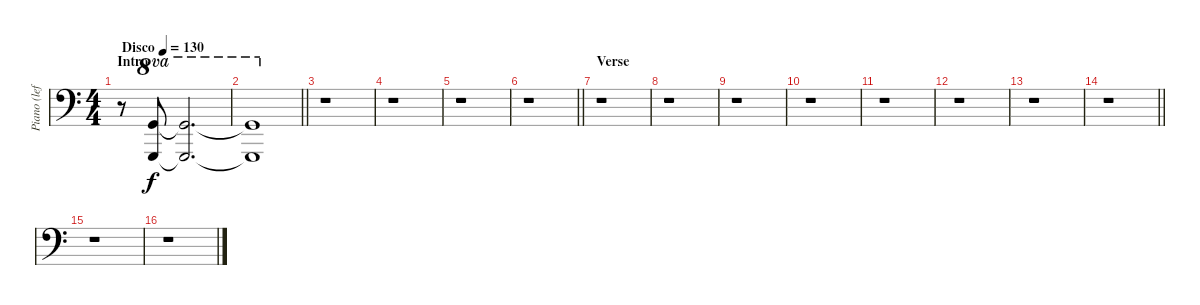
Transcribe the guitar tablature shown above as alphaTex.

\track ("Piano (left hand)" "Piano (lef") {instrument acousticgrandpiano}
\staff {score}
\tuning (G2 D2 A1 E1 B0) {hide}
\ts (4 4)
\section ("" "Intro")
\tempo (130 "Disco")
\clef f4
\ks c
r.8{dy f instrument acousticgrandpiano} (12.1 10.3).8{ot 8va} (12.1{t} 10.3{t}).2{d ot 8va} |
\barLineRight lightlight
(12.1{t} 10.3{t}).1{ot 8va} |
r.1 |
r.1 |
r.1 |
\barLineRight lightlight
r.1 |
\section ("" "Verse")
r.1 |
r.1 |
r.1 |
r.1 |
r.1 |
r.1 |
r.1 |
\barLineRight lightlight
r.1 |
r.1 |
r.1
